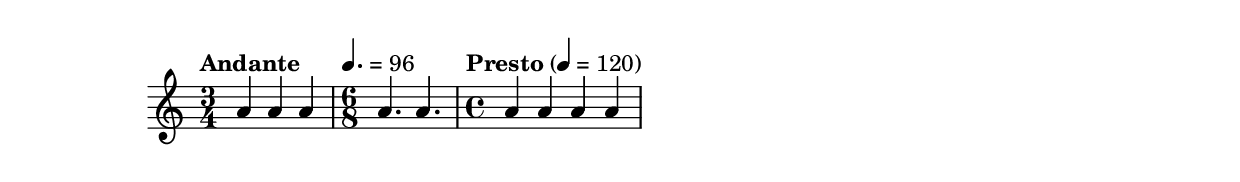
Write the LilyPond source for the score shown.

\relative {
    \time 3/4
    \tempo "Andante"
    a'4 a a 
    \time 6/8
    \tempo 4. = 96
    a4. a 
    \time 4/4
    \tempo "Presto" 4 = 120
    a4 a a a
}